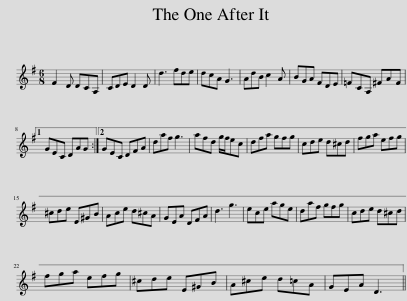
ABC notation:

X:1
L:1/8
M:6/8
I:linebreak $
K:G
V:1 treble
V:1
 F2 D DCA, | CDE D2 D | d3 fde | dcA G3 | AdB c2 A | %5
 BGA FDE | =FCA, ^FAF |1$ GEC DAG :|2 GEC DFA | daf g3 | %10
 afd g/f/ec | dfa gfg | cde d^cd | fga efg |$ ^cde E^GB | %15
 Ace d^cA | GEA DFA | d3 g3 | ece age | daf gfg | %20
 cde d^cd |$ fga efg | ^cde E^GB | A^ce d=cA | GEA D3 || %25
